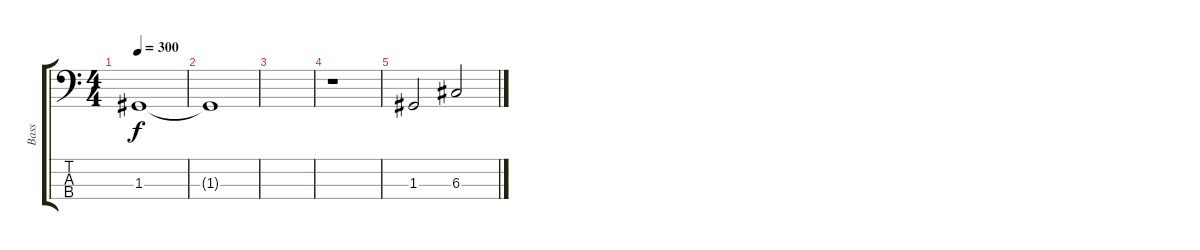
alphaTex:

\track ("Bass" "Bass") {instrument electricbasspick}
\staff {score tabs}
\tuning (F2 C2 G1 D1) {hide}
\ts (4 4)
\tempo 300
\clef f4
\ks c
1.3{t}.1{dy f} |
1.3{t}.1 |
|
r.1 |
1.3.2 6.3.2
